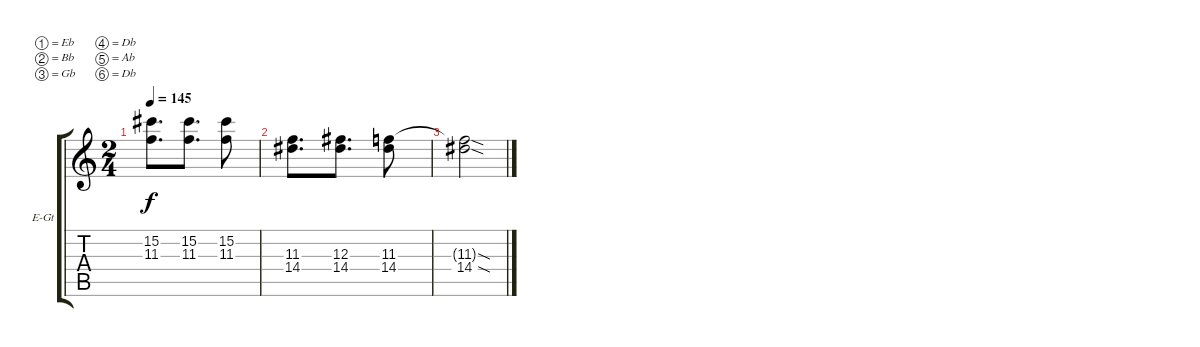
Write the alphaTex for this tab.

\bracketExtendMode groupsimilarinstruments
\firstSystemTrackNameOrientation horizontal
\otherSystemsTrackNameOrientation horizontal
\track ("Guitar 2" "E-Gt") {instrument overdrivenguitar}
\staff {score tabs}
\tuning (Eb4 Bb3 Gb3 Db3 Ab2 Db2)
\ts (2 4)
\tempo 145
\clef g2
\ks c
(11.3 15.2).8{d dy f} (11.3 15.2).8{d} (11.3 15.2).8 |
(11.3 14.4).8{d} (12.3 14.4).8{d} (11.3 14.4).8 |
(11.3{sod t} 14.4{sod}).2
